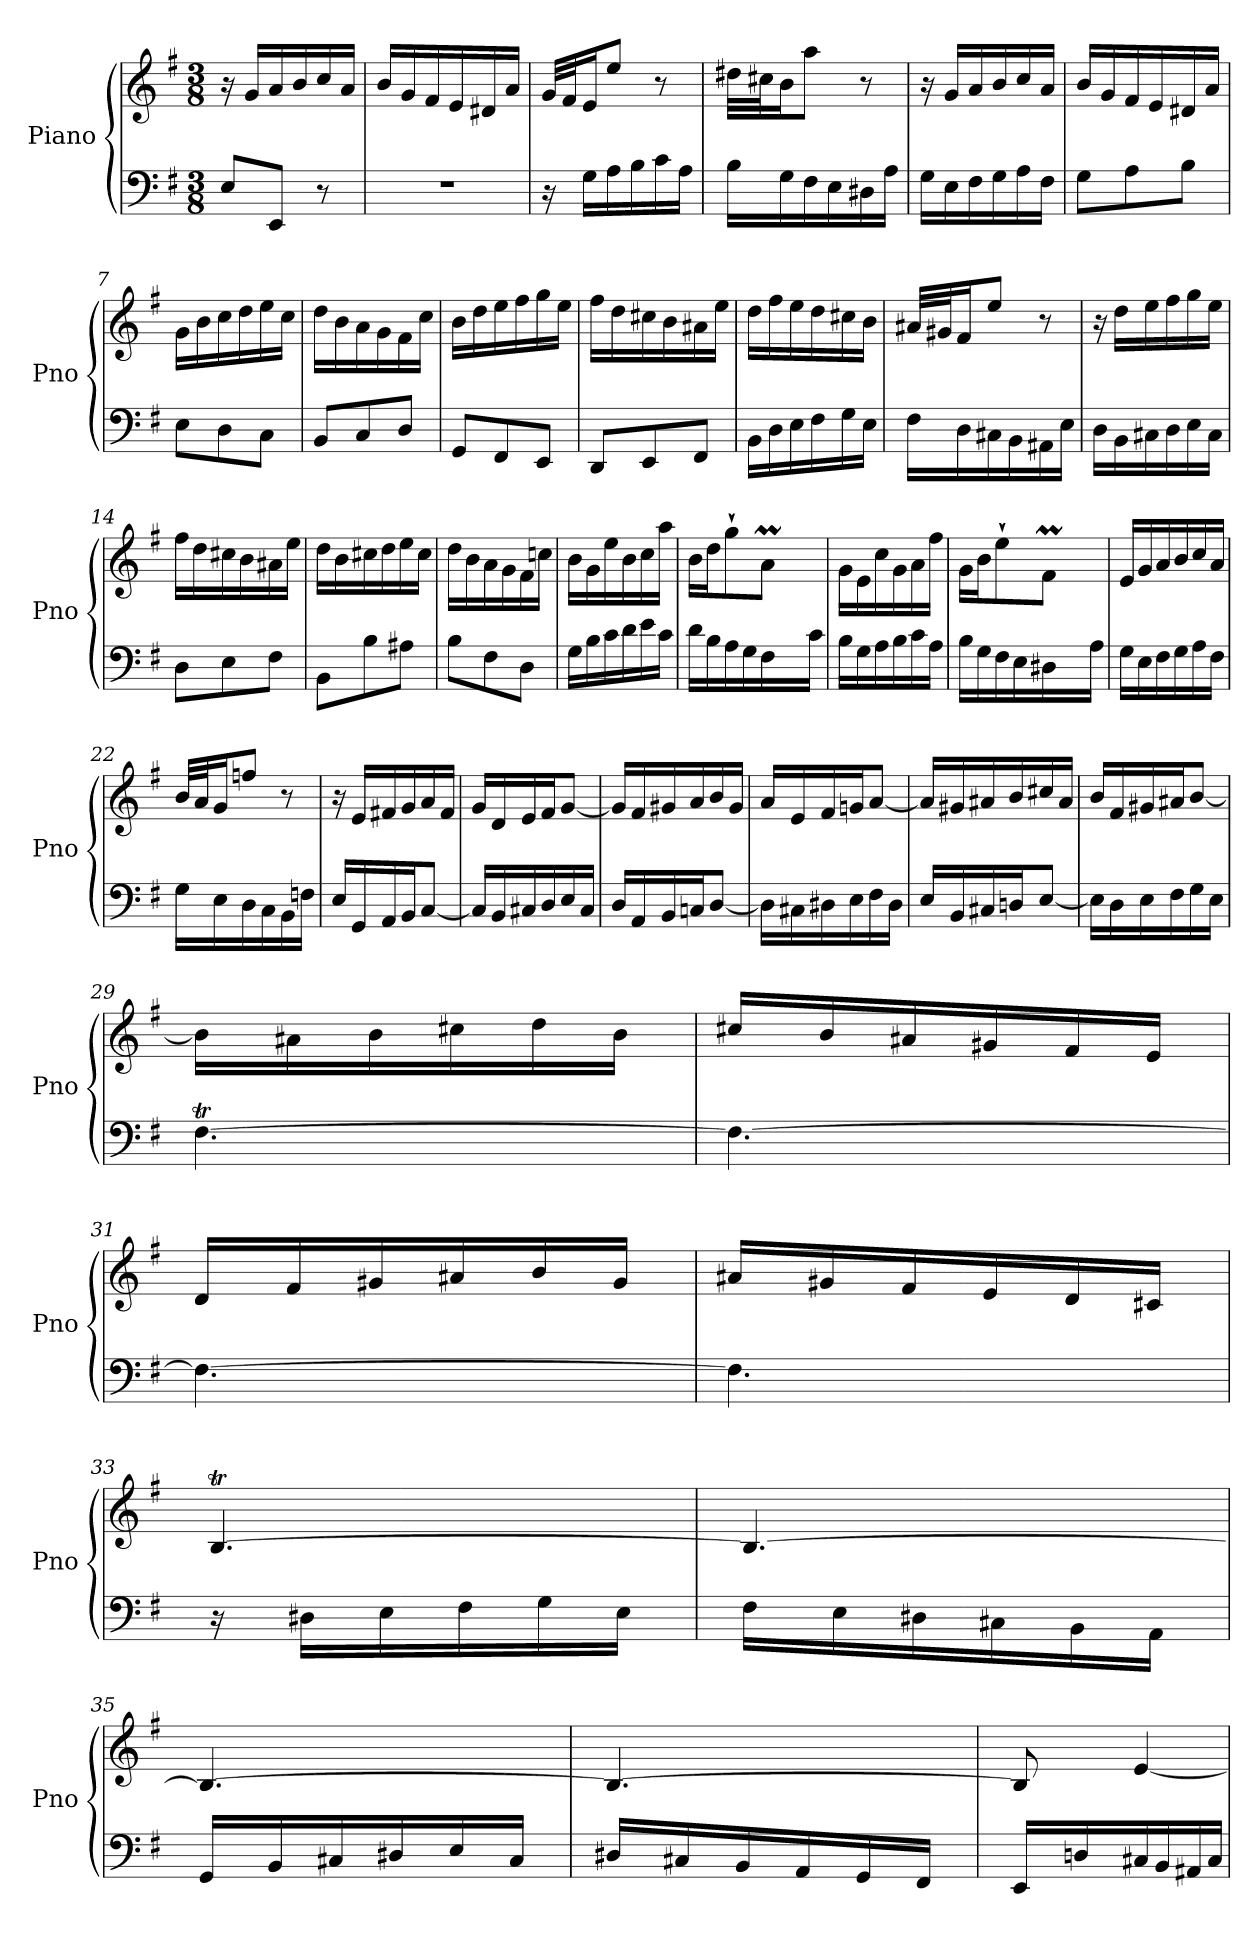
**kern	**kern
*part1	*part1
*staff2	*staff1
*I"Piano	*
*I'Pno	*
*clefF4	*clefG2
*k[f#]	*k[f#]
*M3/8	*M3/8
*MM72	*MM72
=1	=1
8E/L	16r
.	16g/LL
8EE/J	16a/
.	16b/
8r	16cc/
.	16a/JJ
=2	=2
4.r	16b/LL
.	16g/
.	16f#/
.	16e/
.	16d#X/
.	16a/JJ
=3	=3
16r	32g/LLL
.	32f#/J
16G\LL	16e/J
16A\	8ee/J
16B\	.
16c\	8r
16A\JJ	.
=4	=4
16B\LL	32dd#X\LLL
.	32cc#X\J
16G\	16b\J
16F#\	8aa\J
16E\	.
16D#X\	8r
16A\JJ	.
=5	=5
16G\LL	16r
16E\	16g/LL
16F#\	16a/
16G\	16b/
16A\	16cc/
16F#\JJ	16a/JJ
=6	=6
8G\L	16b/LL
.	16g/
8A\	16f#/
.	16e/
8B\J	16d#X/
.	16a/JJ
!!LO:LB:g=z
=7	=7
8E\L	16g\LL
.	16b\
8D\	16cc\
.	16dd\
8C\J	16ee\
.	16cc\JJ
=8	=8
8BB/L	16dd\LL
.	16b\
8C/	16a\
.	16g\
8D/J	16f#\
.	16cc\JJ
=9	=9
8GG/L	16b\LL
.	16dd\
8FF#/	16ee\
.	16ff#\
8EE/J	16gg\
.	16ee\JJ
=10	=10
8DD/L	16ff#\LL
.	16dd\
8EE/	16cc#X\
.	16b\
8FF#/J	16a#X\
.	16ee\JJ
=11	=11
16BB\LL	16dd\LL
16D\	16ff#\
16E\	16ee\
16F#\	16dd\
16G\	16cc#X\
16E\JJ	16b\JJ
=12	=12
16F#\LL	32a#X/LLL
.	32g#X/J
16D\	16f#/J
16C#X\	8ee/J
16BB\	.
16AA#X\	8r
16E\JJ	.
=13	=13
16D\LL	16r
16BB\	16dd\LL
16C#X\	16ee\
16D\	16ff#\
16E\	16gg\
16C#\JJ	16ee\JJ
!!LO:LB:g=z
=14	=14
8D\L	16ff#\LL
.	16dd\
8E\	16cc#X\
.	16b\
8F#\J	16a#X\
.	16ee\JJ
=15	=15
8BB\L	16dd\LL
.	16b\
8B\	16cc#X\
.	16dd\
8A#X\J	16ee\
.	16cc#\JJ
=16	=16
8B\L	16dd\LL
.	16b\
8F#\	16a\
.	16g\
8D\J	16f#\
.	16ccn\JJ
=17	=17
16G\LL	16b\LL
16B\	16g\
16c\	16ee\
16d\	16b\
16e\	16cc\
16c\JJ	16aa\JJ
=18	=18
*	*^
16d\LL	16b\LL	4ryy
16B\	16dd\J	.
16A\	8gg`\	.
16G\	.	.
16F#\	8aM\J	64a!yy
.	.	64b!yy
.	.	16.a!yy
16c\JJ	.	.
*	*v	*v
=19	=19
16B\LL	16g\LL
16G\	16e\
16A\	16cc\
16B\	16g\
16c\	16a\
16A\JJ	16ff#\JJ
!!LO:LB:g=z
=20	=20
*	*^
16B\LL	16g\LL	4ryy
16G\	16b\J	.
16F#\	8ee`\	.
16E\	.	.
16D#X\	8f#m\J	64f#!yy
.	.	64g!yy
.	.	16.f#!yy
16A\JJ	.	.
*	*v	*v
!!LO:LB:g=z
=21	=21
16G\LL	16e/LL
16E\	16g/
16F#\	16a/
16G\	16b/
16A\	16cc/
16F#\JJ	16a/JJ
=22	=22
16G\LL	32b/LLL
.	32a/J
16E\	16g/J
16D\	8ffn/J
16C\	.
16BB\	8r
16Fn\JJ	.
=23	=23
16E/LL	16r
16GG/	16e/LL
16AA/	16f#X/
16BB/J	16g/
[8C/J	16a/
.	16f#/JJ
=24	=24
16C/LL]	16g/LL
16BB/	16d/
16C#X/	16e/
16D/	16f#/J
16E/	[8g/J
16C#/JJ	.
=25	=25
16D/LL	16g/LL]
16AA/	16f#/
16BB/	16g#X/
16Cn/J	16a/
[8D/J	16b/
.	16g#/JJ
=26	=26
16D\LL]	16a/LL
16C#X\	16e/
16D#X\	16f#/
16E\	16gn/J
16F#\	[8a/J
16D#\JJ	.
!!LO:PB:g=z
=27	=27
16E/LL	16a/LL]
16BB/	16g#X/
16C#X/	16a#X/
16Dn/J	16b/
[8E/J	16cc#X/
.	16a#/JJ
=28	=28
16E\LL]	16b/LL
16D\	16f#/
16E\	16g#X/
16F#\	16a#X/J
16G\	[8b/J
16E\JJ	.
=29	=29
*^	*
*	*Xtuplet	*
[4.F#t\	48G!yy	16b\LL]
.	48F#!yy	.
.	48G!yy	.
.	48F#!yy	16a#X\
.	48G!yy	.
.	48F#!yy	.
.	48G!yy	16b\
.	48F#!yy	.
.	48G!yy	.
.	48F#!yy	16cc#X\
.	48G!yy	.
.	48F#!yy	.
.	48G!yy	16dd\
.	48F#!yy	.
.	48G!yy	.
.	48F#!yy	16b\JJ
.	48G!yy	.
.	48F#!yy	.
=30	=30	=30
4.F#\_	48G!yy	16cc#X/LL
.	48F#!yy	.
.	48G!yy	.
.	48F#!yy	16b/
.	48G!yy	.
.	48F#!yy	.
.	48G!yy	16a#X/
.	48F#!yy	.
.	48G!yy	.
.	48F#!yy	16g#X/
.	48G!yy	.
.	48F#!yy	.
.	48G!yy	16f#/
.	48F#!yy	.
.	48G!yy	.
.	48F#!yy	16e/JJ
.	48G!yy	.
.	48F#!yy	.
=31	=31	=31
4.F#\_	48G!yy	16d/LL
.	48F#!yy	.
.	48G!yy	.
.	48F#!yy	16f#/
.	48G!yy	.
.	48F#!yy	.
.	48G!yy	16g#X/
.	48F#!yy	.
.	48G!yy	.
.	48F#!yy	16a#X/
.	48G!yy	.
.	48F#!yy	.
.	48G!yy	16b/
.	48F#!yy	.
.	48G!yy	.
.	48F#!yy	16g#/JJ
.	48G!yy	.
.	48F#!yy	.
!!LO:LB:g=z
=32	=32	=32
4.F#\]	48G!yy	16a#X/LL
.	48F#!yy	.
.	48G!yy	.
.	48F#!yy	16g#X/
.	48G!yy	.
.	48F#!yy	.
.	48G!yy	16f#/
.	48F#!yy	.
.	48G!yy	.
.	48F#!yy	16e/
.	48G!yy	.
.	48F#!yy	.
.	48G!yy	16d/
.	48F#!yy	.
.	48G!yy	.
.	48F#!yy	16c#X/JJ
.	48G!yy	.
.	48F#!yy	.
*v	*v	*
!!LO:LB:g=z
=33	=33
*	*^
*	*	*Xtuplet
16r	[4.Bt/	48c#X!yy
.	.	48B!yy
.	.	48c#!yy
16D#X\LL	.	48B!yy
.	.	48c#!yy
.	.	48B!yy
16E\	.	48c#!yy
.	.	48B!yy
.	.	48c#!yy
16F#\	.	48B!yy
.	.	48c#!yy
.	.	48B!yy
16G\	.	48c#!yy
.	.	48B!yy
.	.	48c#!yy
16E\JJ	.	48B!yy
.	.	48c#!yy
.	.	48B!yy
=34	=34	=34
16F#\LL	4.B/_	48c#X!yy
.	.	48B!yy
.	.	48c#!yy
16E\	.	48B!yy
.	.	48c#!yy
.	.	48B!yy
16D#X\	.	48c#!yy
.	.	48B!yy
.	.	48c#!yy
16C#X\	.	48B!yy
.	.	48c#!yy
.	.	48B!yy
16BB\	.	48c#!yy
.	.	48B!yy
.	.	48c#!yy
16AA\JJ	.	48B!yy
.	.	48c#!yy
.	.	48B!yy
=35	=35	=35
16GG/LL	4.B/_	48c#X!yy
.	.	48B!yy
.	.	48c#!yy
16BB/	.	48B!yy
.	.	48c#!yy
.	.	48B!yy
16C#X/	.	48c#!yy
.	.	48B!yy
.	.	48c#!yy
16D#X/	.	48B!yy
.	.	48c#!yy
.	.	48B!yy
16E/	.	48c#!yy
.	.	48B!yy
.	.	48c#!yy
16C#/JJ	.	48B!yy
.	.	48c#!yy
.	.	48B!yy
=36	=36	=36
16D#X/LL	4.B/_	48c#X!yy
.	.	48B!yy
.	.	48c#!yy
16C#X/	.	48B!yy
.	.	48c#!yy
.	.	48B!yy
16BB/	.	48c#!yy
.	.	48B!yy
.	.	48c#!yy
16AA/	.	48B!yy
.	.	48c#!yy
.	.	48B!yy
16GG/	.	48c#!yy
.	.	48B!yy
.	.	48c#!yy
16FF#/JJ	.	48B!yy
.	.	48c#!yy
.	.	48B!yy
!!LO:LB:g=z	!!
=37	=37	=37
16EE/LL	8B/]	48c#X!yy
.	.	48B!yy
.	.	48c#!yy
16Dn/	.	48B!yy
.	.	48c#!yy
.	.	48B!yy
16C#X/	[4e/	4ryy
16BB/	.	.
16AA#X/	.	.
16C#/JJ	.	.
*	*v	*v
=	=
*-	*-
